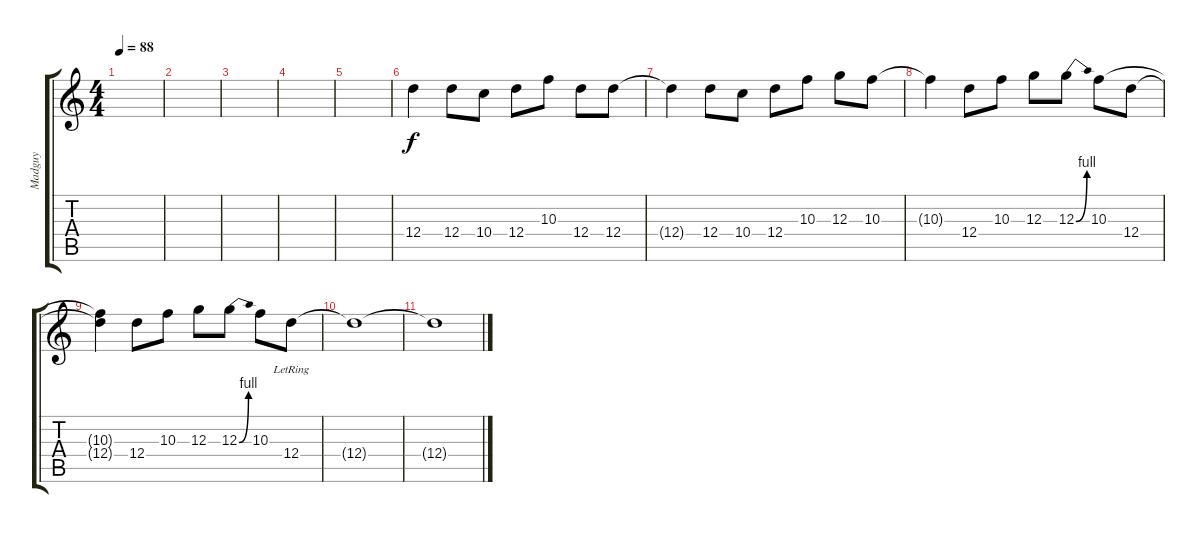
\track ("Madguy" "Madguy") {instrument electricguitarjazz}
\staff {score tabs}
\tuning (E4 B3 G3 D3 A2 D2) {hide}
\ts (4 4)
\tempo 88
\clef g2
\ks c
|
|
|
|
|
12.4.4 12.4.8 10.4.8 12.4.8 10.3.8 12.4.8 12.4.8 |
12.4{t}.4 12.4.8 10.4.8 12.4.8 10.3.8 12.3.8 10.3.8 |
10.3{t}.4 12.4.8 10.3.8 12.3.8 12.3{be (bend 0 0 60 4)}.8 10.3.8 12.4.8 |
(10.3{t} 12.4{t}).4 12.4.8 10.3.8 12.3.8 12.3{be (bend 0 0 60 4)}.8 10.3.8 12.4{lr}.8 |
12.4{t}.1 |
12.4{t}.1
